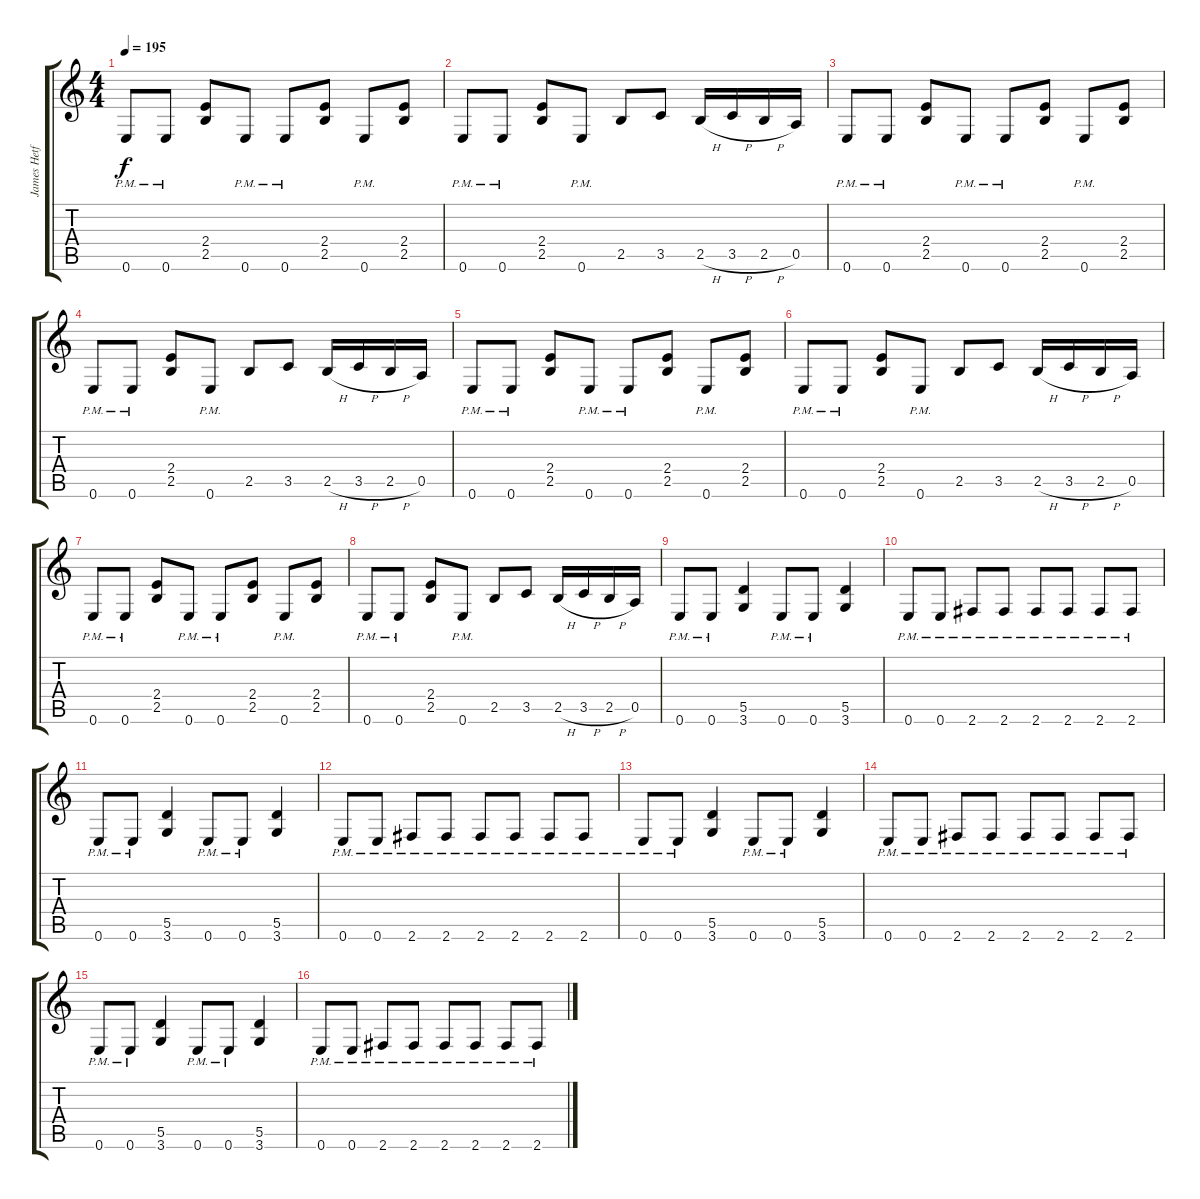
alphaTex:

\track ("James Hetfield (Guitar)" "James Hetf") {instrument distortionguitar}
\staff {score tabs}
\tuning (E4 B3 G3 D3 A2 E2) {hide}
\ts (4 4)
\tempo 195
\clef g2
\ks c
0.6{pm}.8{dy f instrument distortionguitar} 0.6{pm}.8 (2.4 2.5).8 0.6{pm}.8 0.6{pm}.8 (2.4 2.5).8 0.6{pm}.8 (2.4 2.5).8 |
0.6{pm}.8 0.6{pm}.8 (2.4 2.5).8 0.6{pm}.8 2.5.8 3.5.8 2.5{h}.16 3.5{h}.16 2.5{h}.16 0.5.16 |
0.6{pm}.8 0.6{pm}.8 (2.4 2.5).8 0.6{pm}.8 0.6{pm}.8 (2.4 2.5).8 0.6{pm}.8 (2.4 2.5).8 |
0.6{pm}.8 0.6{pm}.8 (2.4 2.5).8 0.6{pm}.8 2.5.8 3.5.8 2.5{h}.16 3.5{h}.16 2.5{h}.16 0.5.16 |
0.6{pm}.8 0.6{pm}.8 (2.4 2.5).8 0.6{pm}.8 0.6{pm}.8 (2.4 2.5).8 0.6{pm}.8 (2.4 2.5).8 |
0.6{pm}.8 0.6{pm}.8 (2.4 2.5).8 0.6{pm}.8 2.5.8 3.5.8 2.5{h}.16 3.5{h}.16 2.5{h}.16 0.5.16 |
0.6{pm}.8 0.6{pm}.8 (2.4 2.5).8 0.6{pm}.8 0.6{pm}.8 (2.4 2.5).8 0.6{pm}.8 (2.4 2.5).8 |
0.6{pm}.8 0.6{pm}.8 (2.4 2.5).8 0.6{pm}.8 2.5.8 3.5.8 2.5{h}.16 3.5{h}.16 2.5{h}.16 0.5.16 |
0.6{pm}.8 0.6{pm}.8 (5.5 3.6).4 0.6{pm}.8 0.6{pm}.8 (5.5 3.6).4 |
0.6{pm}.8 0.6{pm}.8 2.6{pm}.8 2.6{pm}.8 2.6{pm}.8 2.6{pm}.8 2.6{pm}.8 2.6{pm}.8 |
0.6{pm}.8 0.6{pm}.8 (5.5 3.6).4 0.6{pm}.8 0.6{pm}.8 (5.5 3.6).4 |
0.6{pm}.8 0.6{pm}.8 2.6{pm}.8 2.6{pm}.8 2.6{pm}.8 2.6{pm}.8 2.6{pm}.8 2.6{pm}.8 |
0.6{pm}.8 0.6{pm}.8 (5.5 3.6).4 0.6{pm}.8 0.6{pm}.8 (5.5 3.6).4 |
0.6{pm}.8 0.6{pm}.8 2.6{pm}.8 2.6{pm}.8 2.6{pm}.8 2.6{pm}.8 2.6{pm}.8 2.6{pm}.8 |
0.6{pm}.8 0.6{pm}.8 (5.5 3.6).4 0.6{pm}.8 0.6{pm}.8 (5.5 3.6).4 |
0.6{pm}.8 0.6{pm}.8 2.6{pm}.8 2.6{pm}.8 2.6{pm}.8 2.6{pm}.8 2.6{pm}.8 2.6{pm}.8
